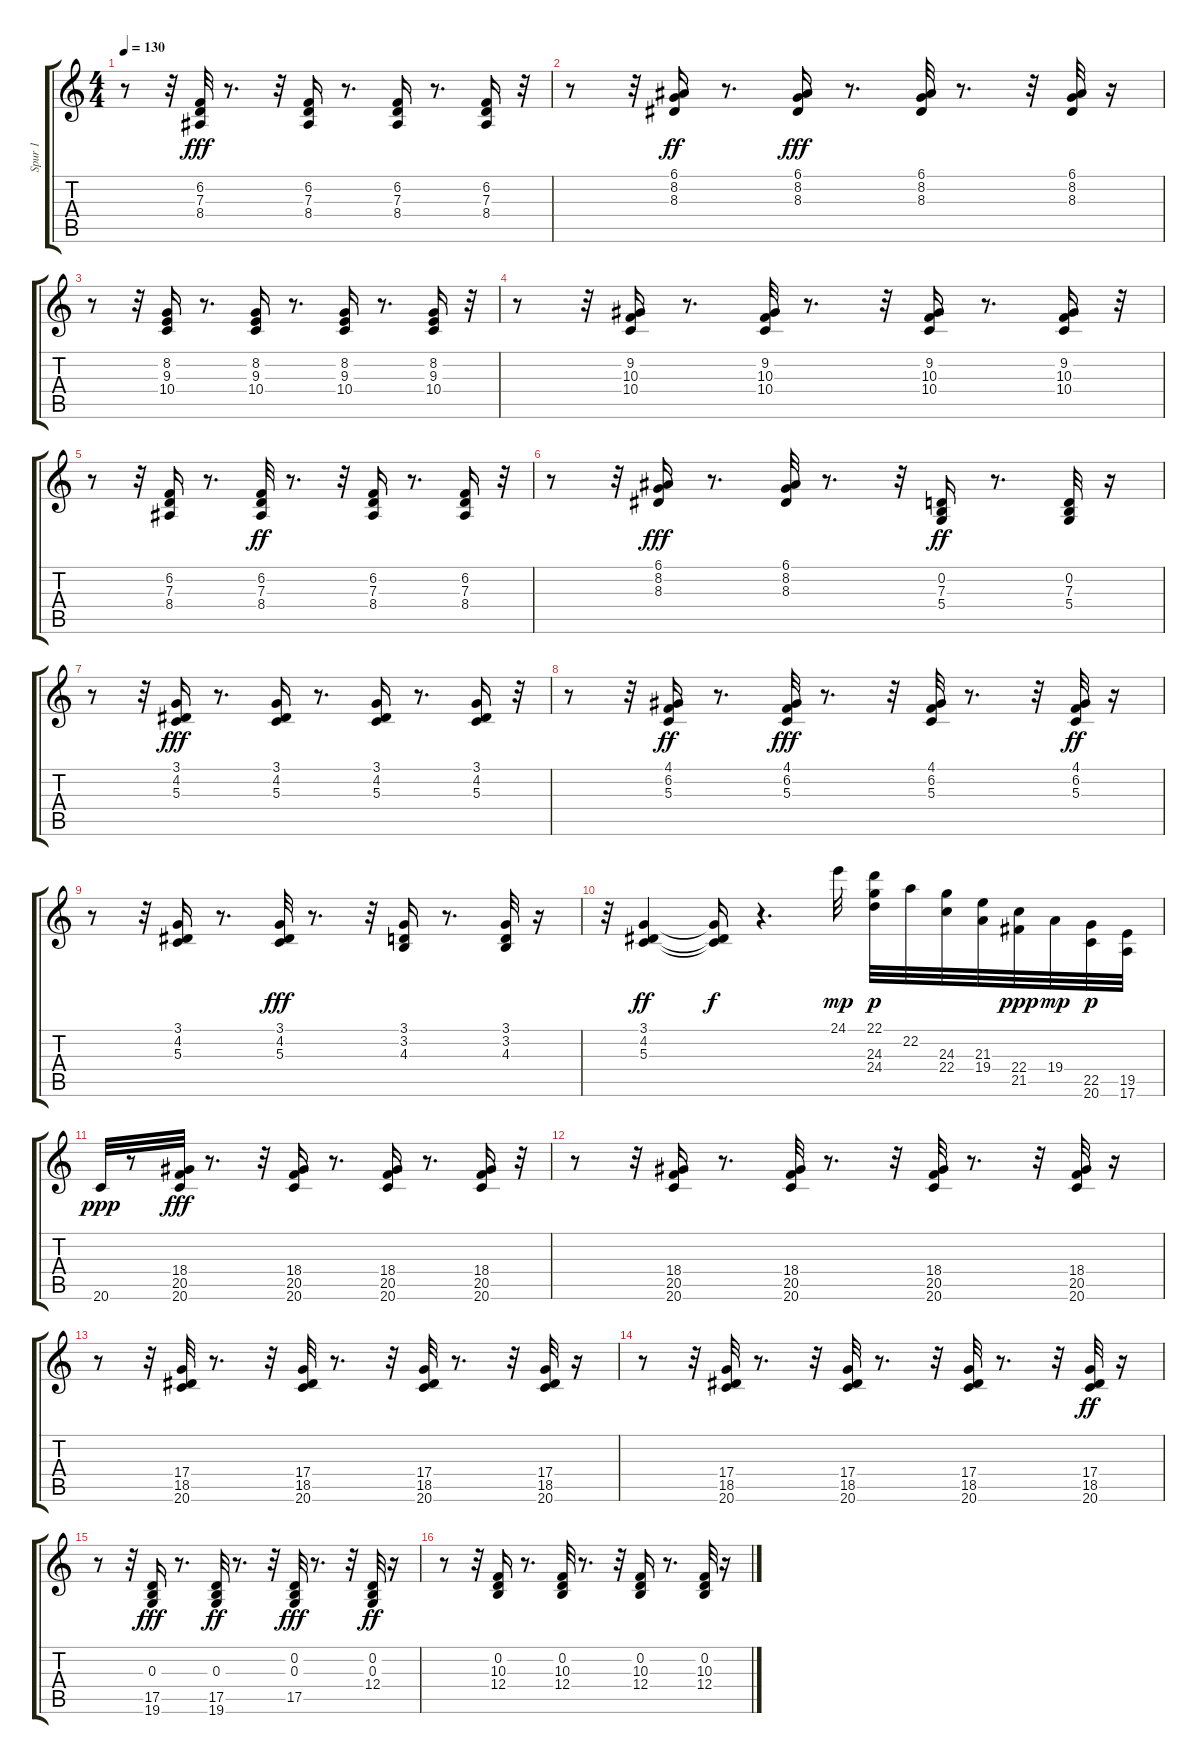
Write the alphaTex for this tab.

\track ("Spur 1" "Spur 1") {instrument electricgrandpiano}
\staff {score tabs}
\tuning (E4 B3 G3 D3 A2 E2) {hide}
\ts (4 4)
\tempo 130
\clef g2
\ks c
r.8{dy fff} r.32 (6.2 7.3 8.4).32 r.8{d} r.32 (6.2 7.3 8.4).16 r.8{d} (6.2 7.3 8.4).16 r.8{d} (6.2 7.3 8.4).16 r.32 |
r.8 r.32 (6.1 8.2 8.3).16{dy ff} r.8{d} (6.1 8.2 8.3).16{dy fff} r.8{d} (6.1 8.2 8.3).32 r.8{d} r.32 (6.1 8.2 8.3).32 r.16 |
r.8 r.32 (8.2 9.3 10.4).16 r.8{d} (8.2 9.3 10.4).16 r.8{d} (8.2 9.3 10.4).16 r.8{d} (8.2 9.3 10.4).16 r.32 |
r.8 r.32 (9.2 10.3 10.4).16 r.8{d} (9.2 10.3 10.4).32 r.8{d} r.32 (9.2 10.3 10.4).16 r.8{d} (9.2 10.3 10.4).16 r.32 |
r.8 r.32 (6.2 7.3 8.4).16 r.8{d} (6.2 7.3 8.4).32{dy ff} r.8{d} r.32 (6.2 7.3 8.4).16 r.8{d} (6.2 7.3 8.4).16 r.32 |
r.8 r.32 (6.1 8.2 8.3).16{dy fff} r.8{d} (6.1 8.2 8.3).32 r.8{d} r.32 (0.2 7.3 5.4).16{dy ff} r.8{d} (0.2 7.3 5.4).32 r.16 |
r.8 r.32 (3.1 4.2 5.3).16{dy fff} r.8{d} (3.1 4.2 5.3).16 r.8{d} (3.1 4.2 5.3).16 r.8{d} (3.1 4.2 5.3).16 r.32 |
r.8 r.32 (4.1 6.2 5.3).16{dy ff} r.8{d} (4.1 6.2 5.3).32{dy fff} r.8{d} r.32 (4.1 6.2 5.3).32 r.8{d} r.32 (4.1 6.2 5.3).32{dy ff} r.16 |
r.8 r.32 (3.1 4.2 5.3).16 r.8{d} (3.1 4.2 5.3).32{dy fff} r.8{d} r.32 (3.1 3.2 4.3).16 r.8{d} (3.1 3.2 4.3).32 r.16 |
r.32 (3.1 4.2 5.3).4{dy ff} (3.1{t} 4.2{t} 5.3{t}).16{dy f} r.4{d} 24.1.32{dy mp} (22.1 24.3 24.4).32{dy p} 22.2.32 (24.3 22.4).32 (21.3 19.4).32 (22.4 21.5).32{dy ppp} 19.4.32{dy mp} (22.5 20.6).32{dy p} (19.5 17.6).32 |
20.6.32{dy ppp} r.8 (18.4 20.5 20.6).32{dy fff} r.8{d} r.32 (18.4 20.5 20.6).16 r.8{d} (18.4 20.5 20.6).16 r.8{d} (18.4 20.5 20.6).16 r.32 |
r.8 r.32 (18.4 20.5 20.6).16 r.8{d} (18.4 20.5 20.6).32 r.8{d} r.32 (18.4 20.5 20.6).32 r.8{d} r.32 (18.4 20.5 20.6).32 r.16 |
r.8 r.32 (17.4 18.5 20.6).32 r.8{d} r.32 (17.4 18.5 20.6).32 r.8{d} r.32 (17.4 18.5 20.6).32 r.8{d} r.32 (17.4 18.5 20.6).32 r.16 |
r.8 r.32 (17.4 18.5 20.6).32 r.8{d} r.32 (17.4 18.5 20.6).32 r.8{d} r.32 (17.4 18.5 20.6).32 r.8{d} r.32 (17.4 18.5 20.6).32{dy ff} r.16 |
r.8 r.32 (0.3 17.5 19.6).16{dy fff} r.8{d} (0.3 17.5 19.6).32{dy ff} r.8{d} r.32 (0.2 0.3 17.5).32{dy fff} r.8{d} r.32 (0.2 0.3 12.4).32{dy ff} r.16 |
r.8 r.32 (0.2 10.3 12.4).16 r.8{d} (0.2 10.3 12.4).32 r.8{d} r.32 (0.2 10.3 12.4).16 r.8{d} (0.2 10.3 12.4).32 r.16
